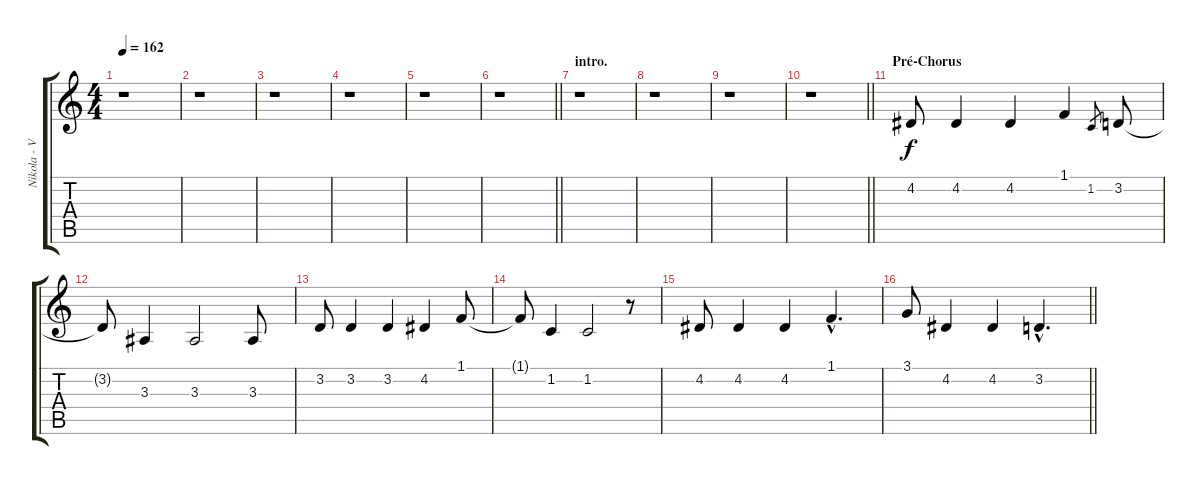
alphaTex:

\track ("Nikola - Vocal" "Nikola - V") {instrument flute}
\staff {score tabs}
\tuning (E4 B3 G3 D3 A2 E2) {hide}
\ts (4 4)
\tempo 162
\clef g2
\ks c
r.1{dy f} |
r.1 |
r.1 |
r.1 |
r.1 |
\barLineRight lightlight
r.1 |
\section ("" "intro.")
r.1 |
r.1 |
r.1 |
\barLineRight lightlight
r.1 |
\section ("" "Pré-Chorus")
4.2.8 4.2.4 4.2.4 1.1.4 1.2.8{gr} 3.2.8 |
3.2{t}.8 3.3.4 3.3.2 3.3.8 |
3.2.8 3.2.4 3.2.4 4.2.4 1.1.8 |
1.1{t}.8 1.2.4 1.2.2 r.8 |
4.2.8 4.2.4 4.2.4 1.1{hac}.4{d} |
\barLineRight lightlight
3.1.8 4.2.4 4.2.4 3.2{hac}.4{d}
